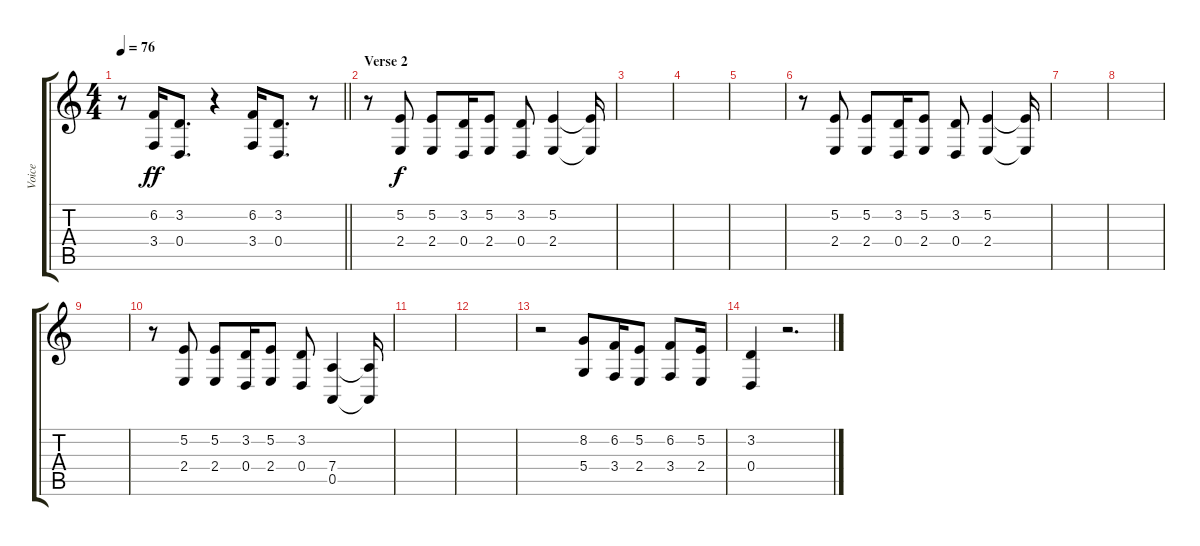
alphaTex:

\track ("Voice" "Voice") {instrument clarinet}
\staff {score tabs}
\tuning (E4 B3 G3 D3 A2 E2) {hide}
\ts (4 4)
\tempo 76
\clef g2
\barLineRight lightlight
\ks c
r.8{dy ff} (6.2 3.4).16 (3.2 0.4).8{d} r.4 (6.2 3.4).16 (3.2 0.4).8{d} r.8 |
\section ("" "Verse 2")
r.8 (5.2 2.4).8{dy f} (5.2 2.4).8 (3.2 0.4).16 (5.2 2.4).8 (3.2 0.4).8 (5.2 2.4).4 (5.2{t} 2.4{t}).16 |
|
|
|
r.8 (5.2 2.4).8 (5.2 2.4).8 (3.2 0.4).16 (5.2 2.4).8 (3.2 0.4).8 (5.2 2.4).4 (5.2{t} 2.4{t}).16 |
|
|
|
r.8 (5.2 2.4).8 (5.2 2.4).8 (3.2 0.4).16 (5.2 2.4).8 (3.2 0.4).8 (7.4 0.5).4 (7.4{t} 0.5{t}).16 |
|
|
r.2 (8.2 5.4).8 (6.2 3.4).16 (5.2 2.4).8 (6.2 3.4).8 (5.2 2.4).16 |
(3.2 0.4).4 r.2{d}
